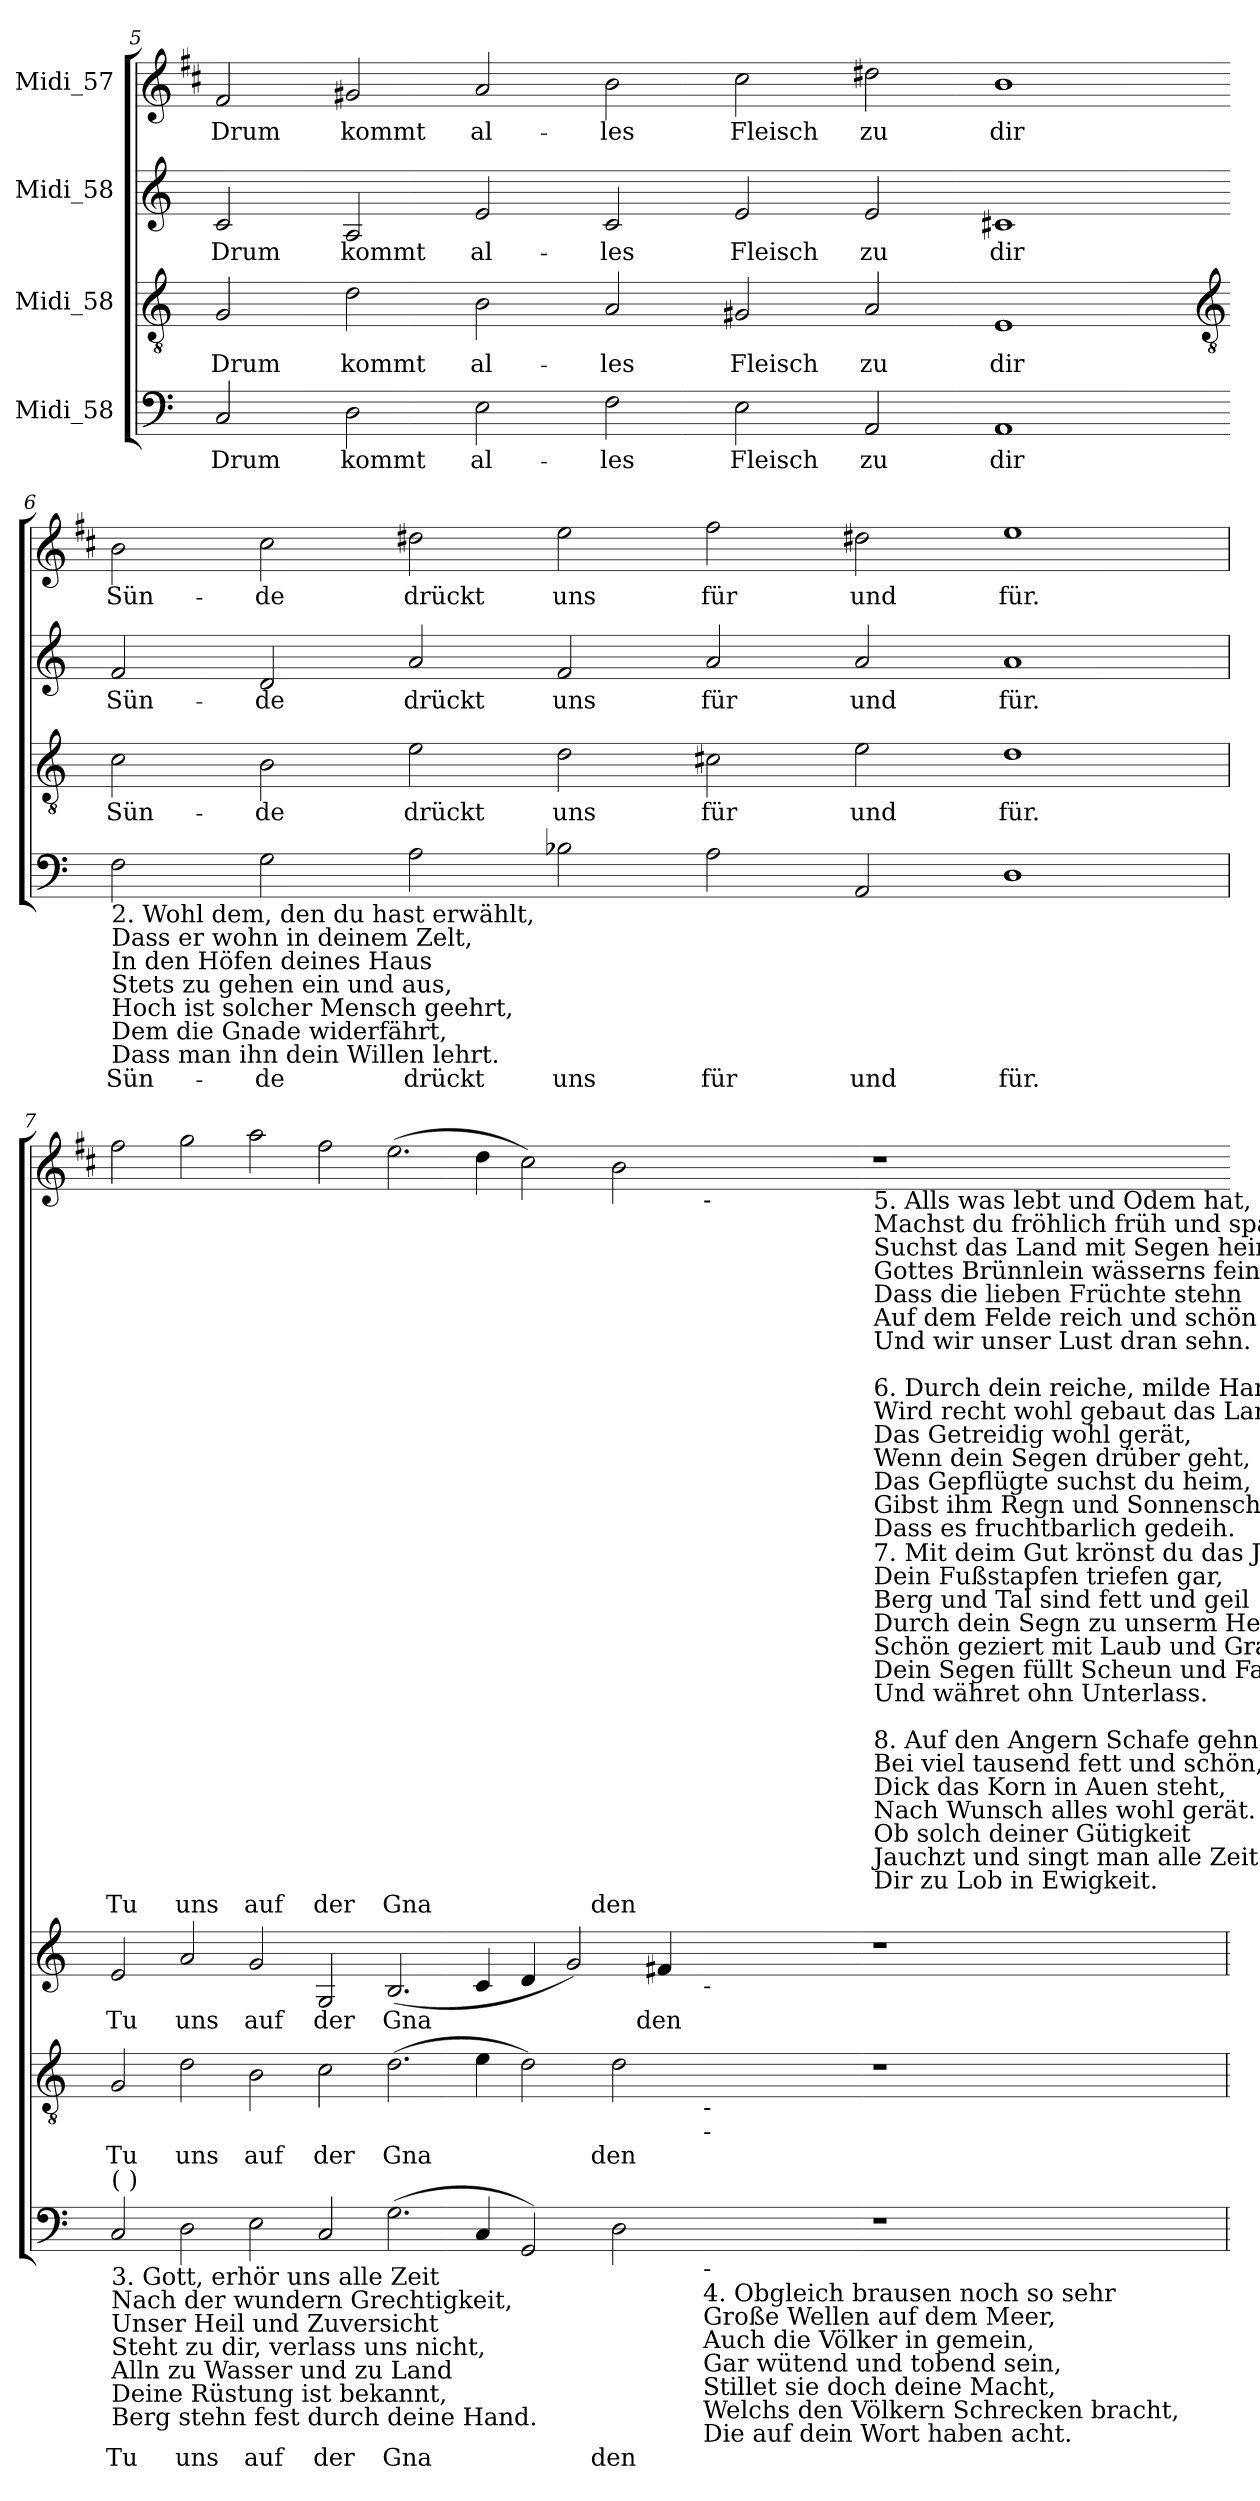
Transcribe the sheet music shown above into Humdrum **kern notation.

**kern	**text	**kern	**text	**kern	**text	**kern	**text
*part4	*part4	*part3	*part3	*part2	*part2	*part1	*part1
*staff4	*staff4	*staff3	*staff3	*staff2	*staff2	*staff1	*staff1
*I"Midi_58	*	*I"Midi_58	*	*I"Midi_58	*	*I"Midi_57	*
*clefF4	*	*clefGv2	*	*clefG2	*	*clefG2	*
*	*	*	*	*	*	*ITrd1c2	*
*k[]	*	*k[]	*	*k[]	*	*k[]	*
*C:	*	*C:	*	*C:	*	*C:	*
=5	=5	=5	=5	=5	=5	=5	=5
!	!LO:LY:b	!	!LO:LY:b	!	!LO:LY:b	!	!LO:LY:b
2C	Drum	2G	Drum	2c	Drum	2e	Drum
!	!LO:LY:b	!	!LO:LY:b	!	!LO:LY:b	!	!LO:LY:b
2D	kommt	2d	kommt	2A	kommt	2f#X	kommt
!	!LO:LY:b	!	!LO:LY:b	!	!LO:LY:b	!	!LO:LY:b
2E	al-	2B	al-	2e	al-	2g	al-
!	!LO:LY:b	!	!LO:LY:b	!	!LO:LY:b	!	!LO:LY:b
2F	-les	2A	-les	2c	-les	2a	-les
!	!LO:LY:b	!	!LO:LY:b	!	!LO:LY:b	!	!LO:LY:b
2E	Fleisch	2G#X	Fleisch	2e	Fleisch	2b	Fleisch
!	!LO:LY:b	!	!LO:LY:b	!	!LO:LY:b	!	!LO:LY:b
2AA	zu	2A	zu	2e	zu	2cc#X	zu
!	!LO:LY:b	!	!LO:LY:b	!	!LO:LY:b	!	!LO:LY:b
1AA	dir	1E	dir	1c#X	dir	1a	dir
!!LO:LB:g=z
=6-	=6-	=6-	=6-	=6-	=6-	=6-	=6-
*	*	*clefGv2	*	*	*	*	*
!LO:TX:b:t=2. Wohl dem, den du hast erwählt,\nDass er wohn in deinem Zelt,\nIn den Höfen deines Haus\nStets zu gehen ein und aus,\nHoch ist solcher Mensch geehrt,\nDem die Gnade widerfährt,\nDass man ihn dein Willen lehrt.	!	!	!	!	!	!	!
!	!LO:LY:b	!	!LO:LY:b	!	!LO:LY:b	!	!LO:LY:b
2F	Sün-	2c	Sün-	2f	Sün-	2a	Sün-
!	!LO:LY:b	!	!LO:LY:b	!	!LO:LY:b	!	!LO:LY:b
2G	-de	2B	-de	2d	-de	2b	-de
!	!LO:LY:b	!	!LO:LY:b	!	!LO:LY:b	!	!LO:LY:b
2A	drückt	2e	drückt	2a	drückt	2cc#X	drückt
!	!LO:LY:b	!	!LO:LY:b	!	!LO:LY:b	!	!LO:LY:b
2B-X	uns	2d	uns	2f	uns	2dd	uns
!	!LO:LY:b	!	!LO:LY:b	!	!LO:LY:b	!	!LO:LY:b
2A	für	2c#X	für	2a	für	2ee	für
!	!LO:LY:b	!	!LO:LY:b	!	!LO:LY:b	!	!LO:LY:b
2AA	und	2e	und	2a	und	2cc#X	und
!	!LO:LY:b	!	!LO:LY:b	!	!LO:LY:b	!	!LO:LY:b
1D	für.	1d	für.	1a	für.	1dd	für.
=7	=7	=7	=7	=7	=7	=7	=7
!LO:TX:a:t=(  )	!	!	!	!	!	!	!
!LO:TX:b:t=3. Gott, erhör uns alle Zeit\nNach der wundern Grechtigkeit,\nUnser Heil und Zuversicht\nSteht zu dir, verlass uns nicht,\nAlln zu Wasser und zu Land\nDeine Rüstung ist bekannt,\nBerg stehn fest durch deine Hand.	!	!	!	!	!	!	!
!	!LO:LY:b	!	!LO:LY:b	!	!LO:LY:b	!	!LO:LY:b
2C	Tu	2G	Tu	2e	Tu	2ee	Tu
!	!LO:LY:b	!	!LO:LY:b	!	!LO:LY:b	!	!LO:LY:b
2D	uns	2d	uns	2a	uns	2ff	uns
!	!LO:LY:b	!	!LO:LY:b	!	!LO:LY:b	!	!LO:LY:b
2E	auf	2B	auf	2g	auf	2gg	auf
!	!LO:LY:b	!	!LO:LY:b	!	!LO:LY:b	!	!LO:LY:b
2C	der	2c	der	2G	der	2ee	der
!	!LO:LY:b	!	!LO:LY:b	!	!LO:LY:b	!	!LO:LY:b
(<2.G	Gna	(>2.d	Gna	(<2.B	Gna	(>2.dd	Gna
4C	.	4e	.	4c	.	4cc	.
2GG)	.	2d)	.	4d	.	2b)	.
.	.	.	.	2g)	.	.	.
!	!LO:LY:b	!	!LO:LY:b	!	!	!	!LO:LY:b
2D	den	2d	den	.	.	2a	den
!	!	!	!	!	!LO:LY:b	!	!
.	.	.	.	4f#X	den	.	.
!	!	!	!	!	!	!LO:TX:b:t=-	!
!	!	!	!	!LO:TX:b:t=-	!	!	!
!	!	!LO:TX:b:t=-	!	!	!	!	!
!	!	!LO:TX:b:t=-	!	!	!	!	!
!LO:TX:b:t=-	!	!	!	!	!	!	!
!LO:TX:b:t=4. Obgleich brausen noch so sehr\nGroße Wellen auf dem Meer,\nAuch die Völker in gemein,\nGar wütend und tobend sein,\nStillet sie doch deine Macht,\nWelchs den Völkern Schrecken bracht,\nDie auf dein Wort haben acht.	!	!	!	!	!	!	!
!	!LO:LY:b	!	!LO:LY:b	!	!LO:LY:b	!	!LO:LY:b
0GGyy	Tür.	0dyy	Tür.	0gyy	Tür.	0gyy	Tür.
!!LO:LB:g=z
=8-	=8-	=8-	=8-	=8-	=8-	=8-	=8-
!	!	!	!	!	!	!LO:TX:b:t=5. Alls was lebt und Odem hat,\nMachst du fröhlich früh und spat,\nSuchst das Land mit Segen heim,\nGottes Brünnlein wässerns fein,\nDass die lieben Früchte stehn\nAuf dem Felde reich und schön\nUnd wir unser Lust dran sehn.\n\n6. Durch dein reiche, milde Hand\nWird recht wohl gebaut das Land,\nDas Getreidig wohl gerät,\nWenn dein Segen drüber geht,\nDas Gepflügte suchst du heim,\nGibst ihm Regn und Sonnenschein,\nDass es fruchtbarlich gedeih.	!
!	!	!	!	!	!	!LO:TX:b:t=7. Mit deim Gut krönst du das Jahr,\nDein Fußstapfen triefen gar,\nBerg und Tal sind fett und geil\nDurch dein Segn zu unserm Heil,\nSchön geziert mit Laub und Gras,\nDein Segen füllt Scheun und Fass\nUnd währet ohn Unterlass.\n\n8. Auf den Angern Schafe gehn,\nBei viel tausend fett und schön,\nDick das Korn in Auen steht,\nNach Wunsch alles wohl gerät.\nOb solch deiner Gütigkeit\nJauchzt und singt man alle Zeit\nDir zu Lob in Ewigkeit.	!
1r	.	1r	.	1r	.	1r	.
=	=-	=	=-	=	=-	=-	=-
*-	*-	*-	*-	*-	*-	*-	*-
